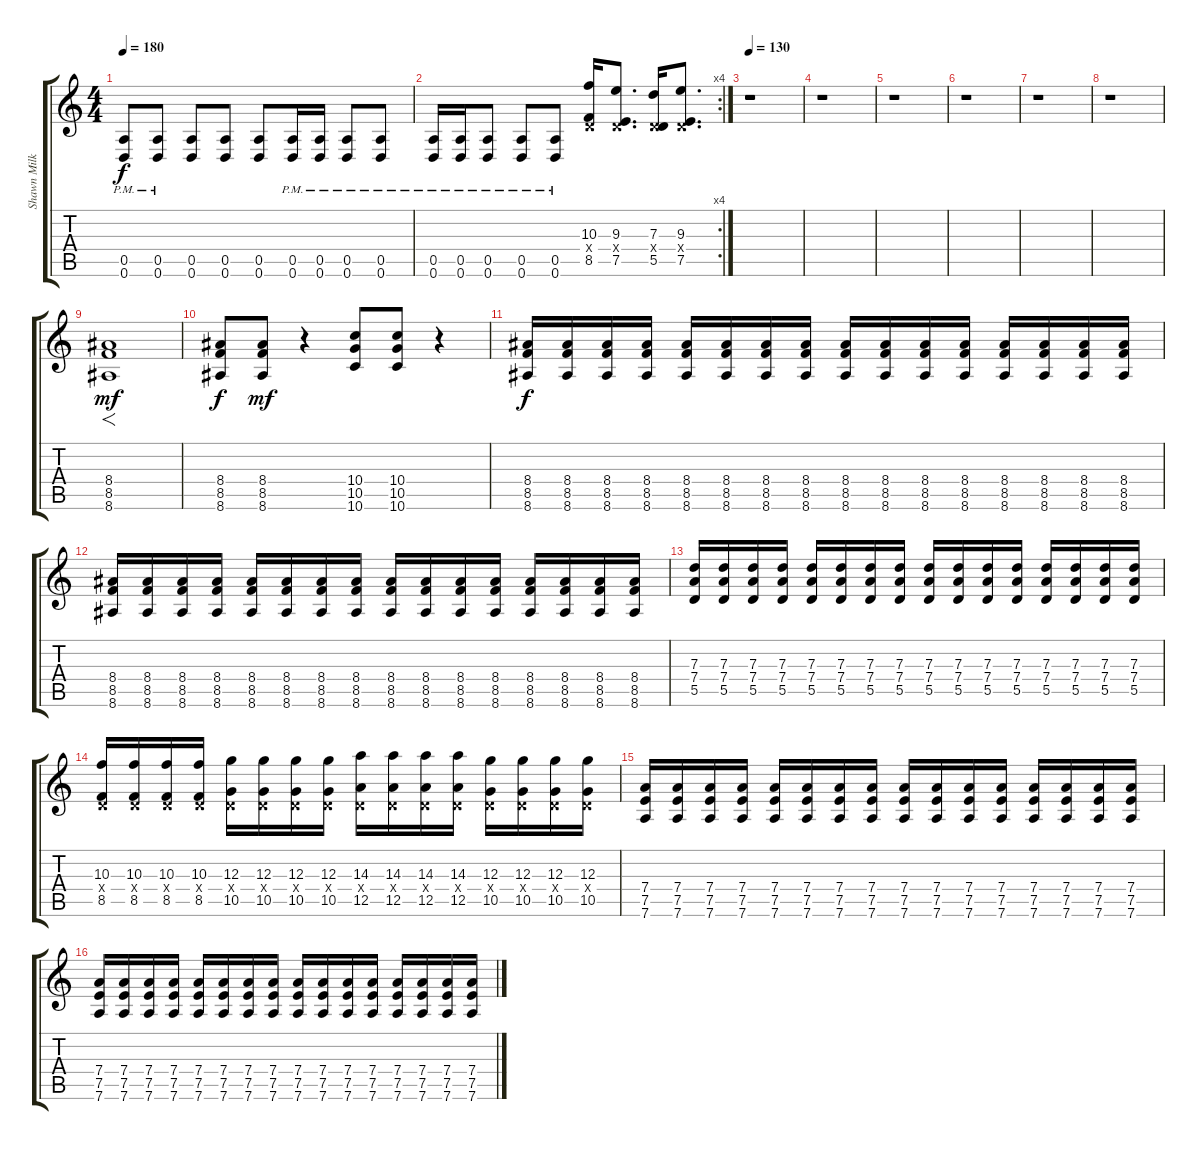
\track ("Shawn Milke - Guitar" "Shawn Milk") {instrument distortionguitar}
\staff {score tabs}
\tuning (E4 B3 G3 D3 A2 D2) {hide}
\ts (4 4)
\tempo 180
\clef g2
\ks c
(0.5{pm} 0.6{pm}).8{dy f} (0.5{pm} 0.6{pm}).8 (0.5 0.6).8 (0.5 0.6).8 (0.5 0.6).8 (0.5{pm} 0.6{pm}).16 (0.5{pm} 0.6{pm}).16 (0.5{pm} 0.6{pm}).8 (0.5{pm} 0.6{pm}).8 |
\rc 4
(0.5{pm} 0.6{pm}).16 (0.5{pm} 0.6{pm}).16 (0.5{pm} 0.6{pm}).8 (0.5{pm} 0.6{pm}).8 (0.5{pm} 0.6{pm}).8 (10.3 0.4{x} 8.5).16 (9.3 0.4{x} 7.5).8{d} (7.3 0.4{x} 5.5).16 (9.3 0.4{x} 7.5).8{d} |
\tempo 130
r.1 |
r.1 |
r.1 |
r.1 |
r.1 |
r.1 |
(8.4 8.5 8.6).1{f dy mf} |
(8.4 8.5 8.6).8{dy f} (8.4 8.5 8.6).8{dy mf} r.4 (10.4 10.5 10.6).8 (10.4 10.5 10.6).8 r.4 |
(8.4 8.5 8.6).16{dy f} (8.4 8.5 8.6).16 (8.4 8.5 8.6).16 (8.4 8.5 8.6).16 (8.4 8.5 8.6).16 (8.4 8.5 8.6).16 (8.4 8.5 8.6).16 (8.4 8.5 8.6).16 (8.4 8.5 8.6).16 (8.4 8.5 8.6).16 (8.4 8.5 8.6).16 (8.4 8.5 8.6).16 (8.4 8.5 8.6).16 (8.4 8.5 8.6).16 (8.4 8.5 8.6).16 (8.4 8.5 8.6).16 |
(8.4 8.5 8.6).16 (8.4 8.5 8.6).16 (8.4 8.5 8.6).16 (8.4 8.5 8.6).16 (8.4 8.5 8.6).16 (8.4 8.5 8.6).16 (8.4 8.5 8.6).16 (8.4 8.5 8.6).16 (8.4 8.5 8.6).16 (8.4 8.5 8.6).16 (8.4 8.5 8.6).16 (8.4 8.5 8.6).16 (8.4 8.5 8.6).16 (8.4 8.5 8.6).16 (8.4 8.5 8.6).16 (8.4 8.5 8.6).16 |
(7.3 7.4 5.5).16 (7.3 7.4 5.5).16 (7.3 7.4 5.5).16 (7.3 7.4 5.5).16 (7.3 7.4 5.5).16 (7.3 7.4 5.5).16 (7.3 7.4 5.5).16 (7.3 7.4 5.5).16 (7.3 7.4 5.5).16 (7.3 7.4 5.5).16 (7.3 7.4 5.5).16 (7.3 7.4 5.5).16 (7.3 7.4 5.5).16 (7.3 7.4 5.5).16 (7.3 7.4 5.5).16 (7.3 7.4 5.5).16 |
(10.3 0.4{x} 8.5).16 (10.3 0.4{x} 8.5).16 (10.3 0.4{x} 8.5).16 (10.3 0.4{x} 8.5).16 (12.3 0.4{x} 10.5).16 (12.3 0.4{x} 10.5).16 (12.3 0.4{x} 10.5).16 (12.3 0.4{x} 10.5).16 (14.3 0.4{x} 12.5).16 (14.3 0.4{x} 12.5).16 (14.3 0.4{x} 12.5).16 (14.3 0.4{x} 12.5).16 (12.3 0.4{x} 10.5).16 (12.3 0.4{x} 10.5).16 (12.3 0.4{x} 10.5).16 (12.3 0.4{x} 10.5).16 |
(7.4 7.5 7.6).16 (7.4 7.5 7.6).16 (7.4 7.5 7.6).16 (7.4 7.5 7.6).16 (7.4 7.5 7.6).16 (7.4 7.5 7.6).16 (7.4 7.5 7.6).16 (7.4 7.5 7.6).16 (7.4 7.5 7.6).16 (7.4 7.5 7.6).16 (7.4 7.5 7.6).16 (7.4 7.5 7.6).16 (7.4 7.5 7.6).16 (7.4 7.5 7.6).16 (7.4 7.5 7.6).16 (7.4 7.5 7.6).16 |
(7.4 7.5 7.6).16 (7.4 7.5 7.6).16 (7.4 7.5 7.6).16 (7.4 7.5 7.6).16 (7.4 7.5 7.6).16 (7.4 7.5 7.6).16 (7.4 7.5 7.6).16 (7.4 7.5 7.6).16 (7.4 7.5 7.6).16 (7.4 7.5 7.6).16 (7.4 7.5 7.6).16 (7.4 7.5 7.6).16 (7.4 7.5 7.6).16 (7.4 7.5 7.6).16 (7.4 7.5 7.6).16 (7.4 7.5 7.6).16
